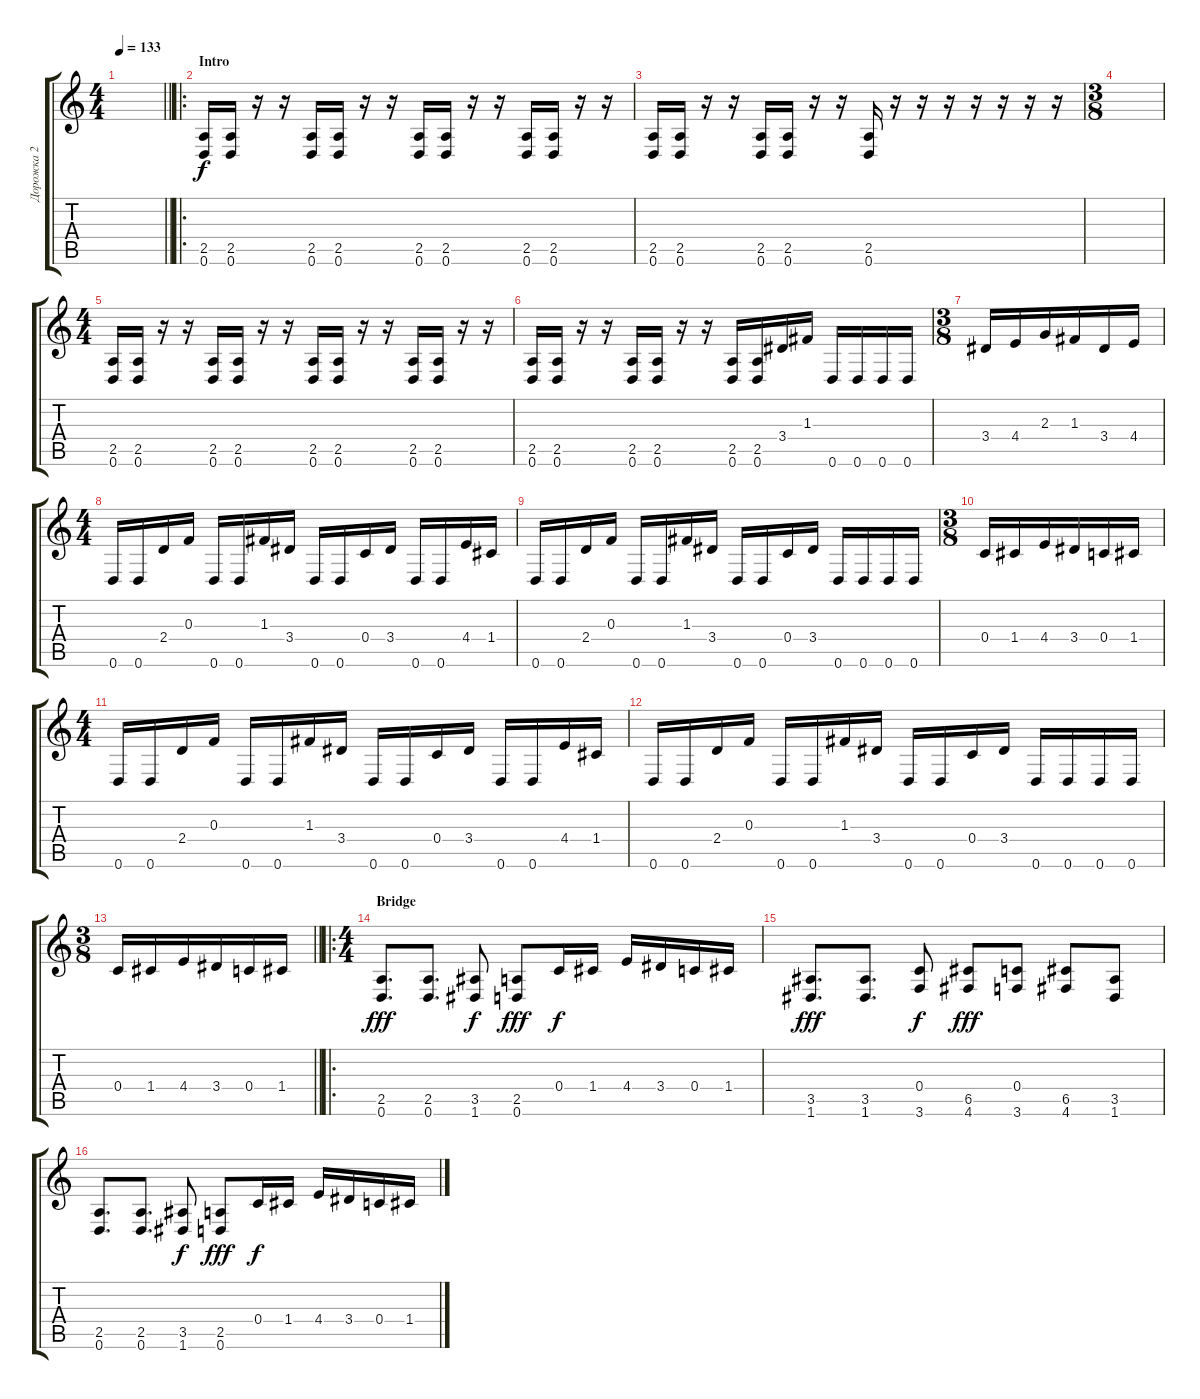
\track ("Дорожка 2" "Дорожка 2") {instrument distortionguitar}
\staff {score tabs}
\tuning (D4 A3 F3 C3 G2 D2) {hide}
\ts (4 4)
\tempo 133
\clef g2
\barLineRight lightlight
\ks c
|
\ro
\section ("" "Intro")
(2.5 0.6).16 (2.5 0.6).16 r.16 r.16 (2.5 0.6).16 (2.5 0.6).16 r.16 r.16 (2.5 0.6).16 (2.5 0.6).16 r.16 r.16 (2.5 0.6).16 (2.5 0.6).16 r.16 r.16 |
(2.5 0.6).16 (2.5 0.6).16 r.16 r.16 (2.5 0.6).16 (2.5 0.6).16 r.16 r.16 (2.5 0.6).16 r.16 r.16 r.16 r.16 r.16 r.16 r.16 |
\ts (3 8)
|
\ts (4 4)
(2.5 0.6).16 (2.5 0.6).16 r.16 r.16 (2.5 0.6).16 (2.5 0.6).16 r.16 r.16 (2.5 0.6).16 (2.5 0.6).16 r.16 r.16 (2.5 0.6).16 (2.5 0.6).16 r.16 r.16 |
(2.5 0.6).16 (2.5 0.6).16 r.16 r.16 (2.5 0.6).16 (2.5 0.6).16 r.16 r.16 (2.5 0.6).16 (2.5 0.6).16 3.4.16 1.3.16 0.6.16 0.6.16 0.6.16 0.6.16 |
\ts (3 8)
3.4.16 4.4.16 2.3.16 1.3.16 3.4.16 4.4.16 |
\ts (4 4)
0.6.16 0.6.16 2.4.16 0.3.16 0.6.16 0.6.16 1.3.16 3.4.16 0.6.16 0.6.16 0.4.16 3.4.16 0.6.16 0.6.16 4.4.16 1.4.16 |
0.6.16 0.6.16 2.4.16 0.3.16 0.6.16 0.6.16 1.3.16 3.4.16 0.6.16 0.6.16 0.4.16 3.4.16 0.6.16 0.6.16 0.6.16 0.6.16 |
\ts (3 8)
0.4.16 1.4.16 4.4.16 3.4.16 0.4.16 1.4.16 |
\ts (4 4)
0.6.16 0.6.16 2.4.16 0.3.16 0.6.16 0.6.16 1.3.16 3.4.16 0.6.16 0.6.16 0.4.16 3.4.16 0.6.16 0.6.16 4.4.16 1.4.16 |
0.6.16 0.6.16 2.4.16 0.3.16 0.6.16 0.6.16 1.3.16 3.4.16 0.6.16 0.6.16 0.4.16 3.4.16 0.6.16 0.6.16 0.6.16 0.6.16 |
\ts (3 8)
\barLineRight lightlight
0.4.16 1.4.16 4.4.16 3.4.16 0.4.16 1.4.16 |
\ro
\ts (4 4)
\section ("" "Bridge")
(2.5 0.6).8{d dy fff} (2.5 0.6).8{d} (3.5 1.6).8{dy f} (2.5 0.6).8{dy fff} 0.4.16{dy f} 1.4.16 4.4.16 3.4.16 0.4.16 1.4.16 |
(3.5 1.6).8{d dy fff} (3.5 1.6).8{d} (0.4 3.6).8{dy f} (6.5 4.6).8{dy fff} (0.4 3.6).8 (6.5 4.6).8 (3.5 1.6).8 |
(2.5 0.6).8{d} (2.5 0.6).8{d} (3.5 1.6).8{dy f} (2.5 0.6).8{dy fff} 0.4.16{dy f} 1.4.16 4.4.16 3.4.16 0.4.16 1.4.16
